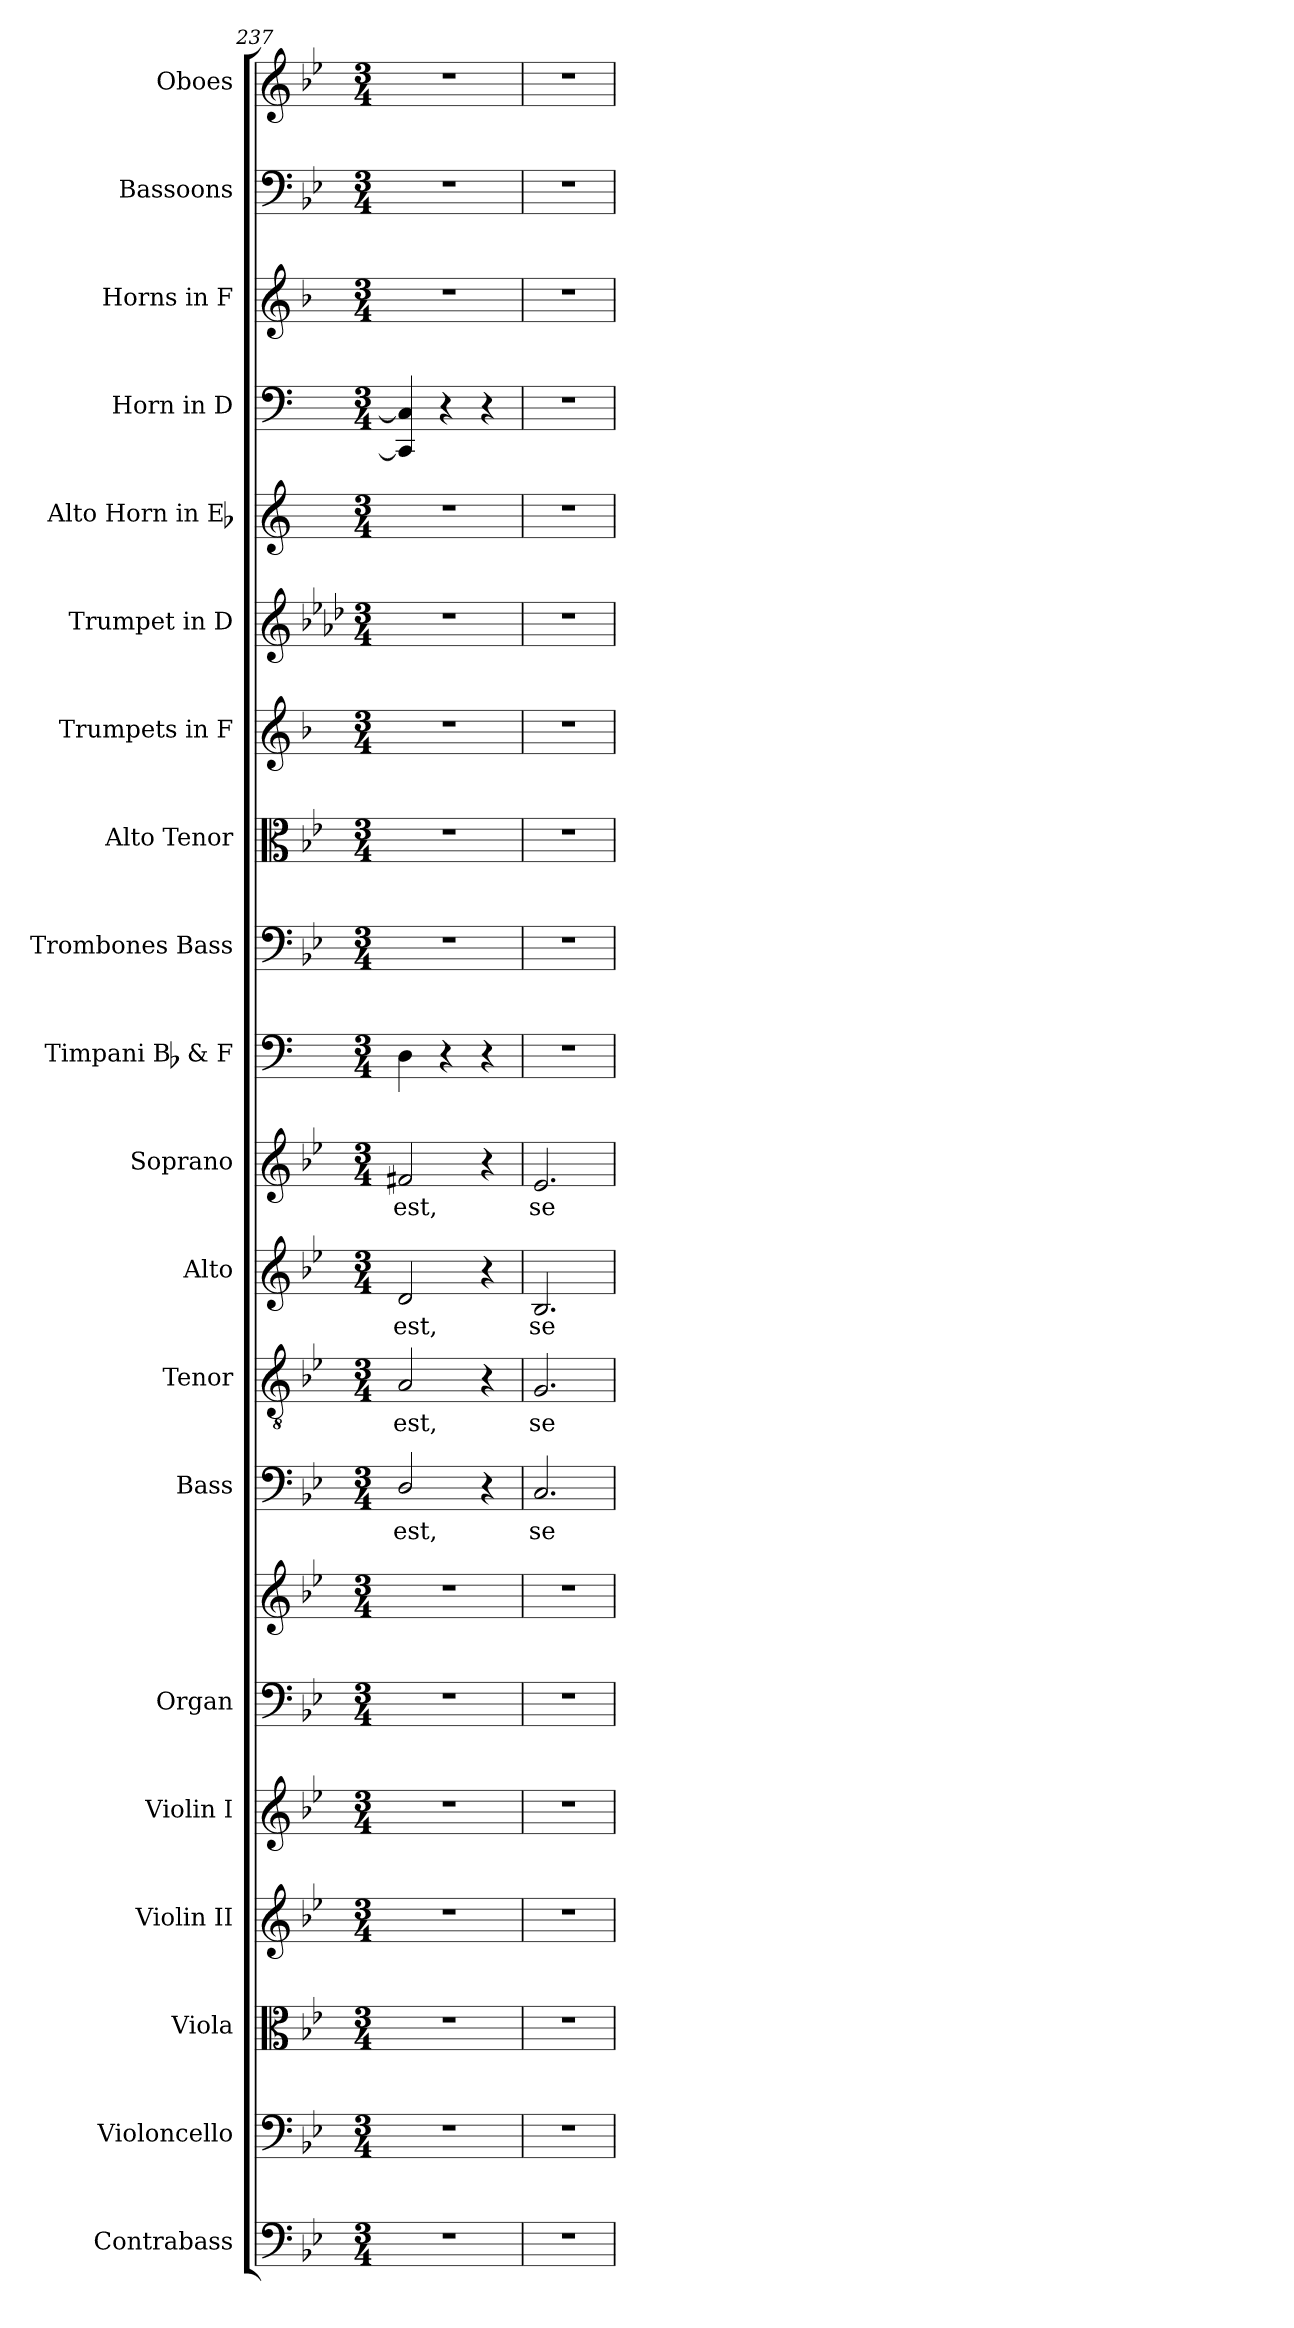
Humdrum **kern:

**kern	**kern	**kern	**kern	**kern	**kern	**kern	**kern	**text	**kern	**text	**kern	**text	**kern	**text	**kern	**kern	**kern	**kern	**kern	**kern	**kern	**kern	**kern	**kern
*part20	*part19	*part18	*part17	*part16	*part15	*part15	*part14	*part14	*part13	*part13	*part12	*part12	*part11	*part11	*part10	*part9	*part8	*part7	*part6	*part5	*part4	*part3	*part2	*part1
*staff21	*staff20	*staff19	*staff18	*staff17	*staff16	*staff15	*staff14	*staff14	*staff13	*staff13	*staff12	*staff12	*staff11	*staff11	*staff10	*staff9	*staff8	*staff7	*staff6	*staff5	*staff4	*staff3	*staff2	*staff1
*I"Contrabass	*I"Violoncello	*I"Viola	*I"Violin II	*I"Violin I	*I"Organ	*	*I"Bass	*	*I"Tenor	*	*I"Alto	*	*I"Soprano	*	*I"Timpani Bb & F	*I"Trombones  Bass	*I"Alto Tenor	*I"Trumpets in F	*I"Trumpet in D	*I"Alto Horn in Eb	*I"Horn in D	*I"Horns in F	*I"Bassoons	*I"Oboes
*I'Cb.	*I'Vc.	*I'Vla.	*I'Vln. II	*I'Vln. I	*I'Org.	*	*I'B.	*	*I'T.	*	*I'A.	*	*I'S.	*	*I'Timp.	*	*	*	*	*	*	*I'Hn.	*I'Bsn.	*I'Ob.
!!LO:PB:g=z
*clefF4	*clefF4	*clefC3	*clefG2	*clefG2	*clefF4	*clefG2	*clefF4	*	*clefGv2	*	*clefG2	*	*clefG2	*	*clefF4	*clefF4	*clefC3	*clefG2	*clefG2	*clefG2	*clefF4	*clefG2	*clefF4	*clefG2
*ITrd7c12	*	*	*	*	*	*	*	*	*ITrd7c12	*	*	*	*	*	*	*	*	*ITrd4c7	*ITrd-1c-2	*ITrd5c8	*ITrd6c10	*ITrd4c7	*	*
*k[b-e-]	*k[b-e-]	*k[b-e-]	*k[b-e-]	*k[b-e-]	*k[b-e-]	*k[b-e-]	*k[b-e-]	*	*k[b-e-]	*	*k[b-e-]	*	*k[b-e-]	*	*k[]	*k[b-e-]	*k[b-e-]	*k[b-e-]	*k[b-e-]	*k[f#c#g#d#]	*k[f#c#]	*k[b-e-]	*k[b-e-]	*k[b-e-]
*B-:	*B-:	*B-:	*B-:	*B-:	*B-:	*B-:	*B-:	*	*B-:	*	*B-:	*	*B-:	*	*C:	*B-:	*B-:	*B-:	*B-:	*E:	*D:	*B-:	*B-:	*B-:
*M3/4	*M3/4	*M3/4	*M3/4	*M3/4	*M3/4	*M3/4	*M3/4	*	*M3/4	*	*M3/4	*	*M3/4	*	*M3/4	*M3/4	*M3/4	*M3/4	*M3/4	*M3/4	*M3/4	*M3/4	*M3/4	*M3/4
=237	=237	=237	=237	=237	=237	=237	=237	=237	=237	=237	=237	=237	=237	=237	=237	=237	=237	=237	=237	=237	=237	=237	=237	=237
!LO:N:vis=1	!LO:N:vis=1	!LO:N:vis=1	!LO:N:vis=1	!LO:N:vis=1	!LO:N:vis=1	!LO:N:vis=1	!	!	!	!	!	!	!	!	!	!	!	!	!	!	!	!	!	!
!	!	!	!	!	!	!	!	!LO:LY:b:color=#000000	!	!	!	!	!	!	!	!	!	!	!	!	!	!	!	!
!	!	!	!	!	!	!	!	!	!	!LO:LY:b:color=#000000	!	!	!	!	!	!	!	!	!	!	!	!	!	!
!	!	!	!	!	!	!	!	!	!	!	!	!LO:LY:b:color=#000000	!	!	!	!	!	!	!	!	!	!	!	!
!	!	!	!	!	!	!	!	!	!	!	!	!	!	!LO:LY:b:color=#000000	!	!LO:N:vis=1	!LO:N:vis=1	!LO:N:vis=1	!LO:N:vis=1	!LO:N:vis=1	!	!LO:N:vis=1	!LO:N:vis=1	!LO:N:vis=1
2.r	2.r	2.r	2.r	2.r	2.r	2.r	2Di/	est,	2AAi/	est,	2di/	est,	2f#Xi/	est,	4Di\	2.r	2.r	2.r	2.r	2.r	4DDDi/] 4DDi]	2.r	2.r	2.r
.	.	.	.	.	.	.	.	.	.	.	.	.	.	.	4r	.	.	.	.	.	4r	.	.	.
.	.	.	.	.	.	.	4r	.	4r	.	4r	.	4r	.	4r	.	.	.	.	.	4r	.	.	.
=238	=238	=238	=238	=238	=238	=238	=238	=238	=238	=238	=238	=238	=238	=238	=238	=238	=238	=238	=238	=238	=238	=238	=238	=238
!LO:N:vis=1	!LO:N:vis=1	!LO:N:vis=1	!LO:N:vis=1	!LO:N:vis=1	!LO:N:vis=1	!LO:N:vis=1	!	!	!	!	!	!	!	!	!	!	!	!	!	!	!	!	!	!
!	!	!	!	!	!	!	!	!LO:LY:b:color=#000000	!	!	!	!	!	!	!	!	!	!	!	!	!	!	!	!
!	!	!	!	!	!	!	!	!	!	!LO:LY:b:color=#000000	!	!	!	!	!	!	!	!	!	!	!	!	!	!
!	!	!	!	!	!	!	!	!	!	!	!	!LO:LY:b:color=#000000	!	!	!	!	!	!	!	!	!	!	!	!
!	!	!	!	!	!	!	!	!	!	!	!	!	!	!LO:LY:b:color=#000000	!LO:N:vis=1	!LO:N:vis=1	!LO:N:vis=1	!LO:N:vis=1	!LO:N:vis=1	!LO:N:vis=1	!LO:N:vis=1	!LO:N:vis=1	!LO:N:vis=1	!LO:N:vis=1
2.r	2.r	2.r	2.r	2.r	2.r	2.r	2.Ci/	se-	2.GGi/	se-	2.B-i/	se-	2.e-i/	se-	2.r	2.r	2.r	2.r	2.r	2.r	2.r	2.r	2.r	2.r
=	=	=	=	=	=	=	=	=	=	=	=	=	=	=	=	=	=	=	=	=	=	=	=	=
*-	*-	*-	*-	*-	*-	*-	*-	*-	*-	*-	*-	*-	*-	*-	*-	*-	*-	*-	*-	*-	*-	*-	*-	*-
